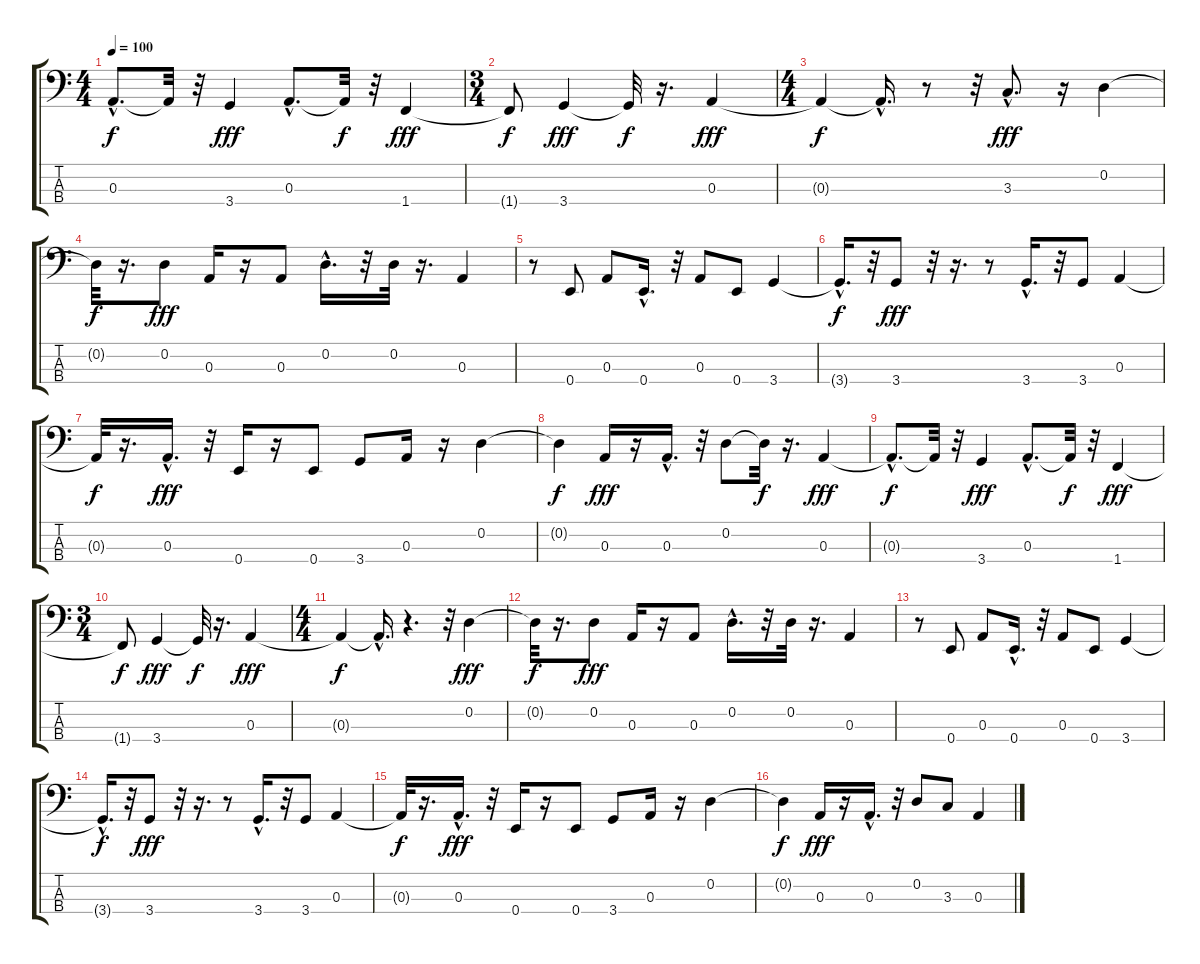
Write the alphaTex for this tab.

\track "" {instrument fretlessbass}
\staff {score tabs}
\tuning (G2 D2 A1 E1) {hide}
\ts (4 4)
\tempo 100
\clef f4
\ks c
0.3{hac t}.8{d dy f} 0.3{t}.32 r.32 3.4.4{dy fff} 0.3{hac}.8{d} 0.3{t}.32{dy f} r.32 1.4.4{dy fff} |
\ts (3 4)
1.4{t}.8{dy f} 3.4.4{dy fff} 3.4{t}.32{dy f} r.16{d} 0.3.4{dy fff} |
\ts (4 4)
0.3{t}.4{dy f} 0.3{hac t}.16{d} r.8 r.32 3.3{hac}.8{d dy fff} r.16 0.2.4 |
0.2{t}.32{dy f} r.16{d} 0.2.8{dy fff} 0.3.16 r.16 0.3.8 0.2{hac}.16{d} r.32 0.2.32 r.16{d} 0.3.4 |
r.8 0.4.8 0.3.8 0.4{hac}.16{d} r.32 0.3.8 0.4.8 3.4.4 |
3.4{hac t}.16{d dy f} r.32 3.4.8{dy fff} r.32 r.16{d} r.8 3.4{hac}.16{d} r.32 3.4.8 0.3.4 |
0.3{t}.32{dy f} r.16{d} 0.3{hac}.16{d dy fff} r.32 0.4.16 r.16 0.4.8 3.4.8 0.3.16 r.16 0.2.4 |
0.2{t}.4{dy f} 0.3.16{dy fff} r.16 0.3{hac}.16{d} r.32 0.2.8 0.2{t}.32{dy f} r.16{d} 0.3.4{dy fff} |
0.3{hac t}.8{d dy f} 0.3{t}.32 r.32 3.4.4{dy fff} 0.3{hac}.8{d} 0.3{t}.32{dy f} r.32 1.4.4{dy fff} |
\ts (3 4)
1.4{t}.8{dy f} 3.4.4{dy fff} 3.4{t}.32{dy f} r.16{d} 0.3.4{dy fff} |
\ts (4 4)
0.3{t}.4{dy f} 0.3{hac t}.16{d} r.4{d} r.32 0.2.4{dy fff} |
0.2{t}.32{dy f} r.16{d} 0.2.8{dy fff} 0.3.16 r.16 0.3.8 0.2{hac}.16{d} r.32 0.2.32 r.16{d} 0.3.4 |
r.8 0.4.8 0.3.8 0.4{hac}.16{d} r.32 0.3.8 0.4.8 3.4.4 |
3.4{hac t}.16{d dy f} r.32 3.4.8{dy fff} r.32 r.16{d} r.8 3.4{hac}.16{d} r.32 3.4.8 0.3.4 |
0.3{t}.32{dy f} r.16{d} 0.3{hac}.16{d dy fff} r.32 0.4.16 r.16 0.4.8 3.4.8 0.3.16 r.16 0.2.4 |
0.2{t}.4{dy f} 0.3.16{dy fff} r.16 0.3{hac}.16{d} r.32 0.2.8 3.3.8 0.3.4
